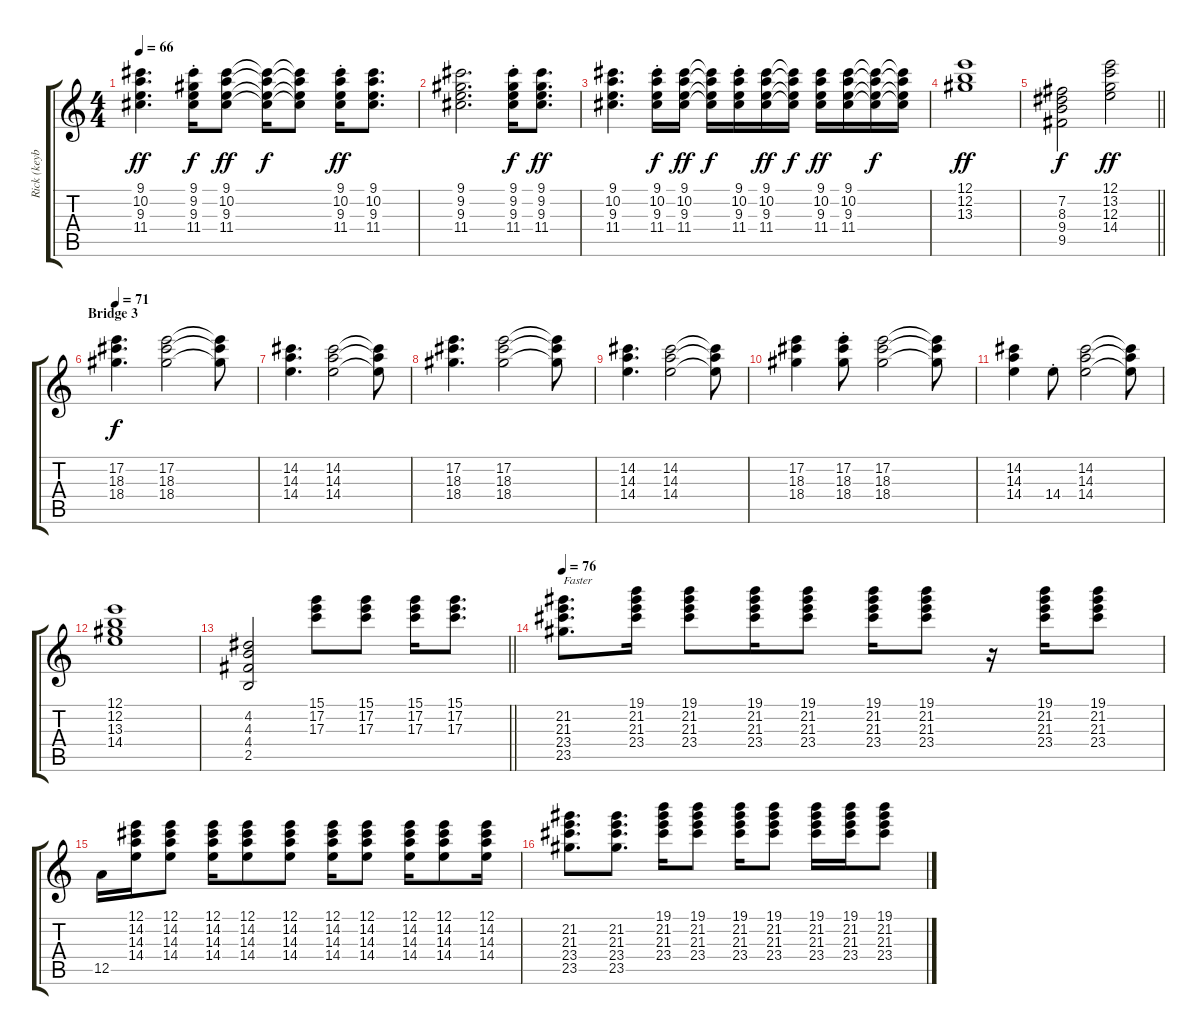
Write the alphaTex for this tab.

\track ("Rick (keyboard 1 - up.manual)" "Rick (keyb") {instrument drawbarorgan}
\staff {score tabs}
\tuning (E5 B4 G4 D4 A3 E3) {hide}
\ts (4 4)
\tempo 66
\clef g2
\ks c
(9.1 10.2 9.3 11.4).4{d dy ff} (9.1{st} 9.2{st} 9.3{st} 11.4{st}).16{dy f} (9.1 10.2 9.3 11.4).8{dy ff} (9.1{t} 10.2{t} 9.3{t} 11.4{t}).16{dy f} (9.1{t} 10.2{t} 9.3{t} 11.4{t}).8 (9.1{st} 10.2{st} 9.3{st} 11.4{st}).16{dy ff} (9.1 10.2 9.3 11.4).8{d} |
(9.1 9.2 9.3 11.4).2{d} (9.1{st} 9.2{st} 9.3{st} 11.4{st}).16{dy f} (9.1 9.2 9.3 11.4).8{d dy ff} |
(9.1 10.2 9.3 11.4).4{d} (9.1{st} 10.2{st} 9.3{st} 11.4{st}).16{dy f} (9.1 10.2 9.3 11.4).16{dy ff} (9.1{t} 10.2{t} 9.3{t} 11.4{t}).16{dy f} (9.1{st} 10.2{st} 9.3{st} 11.4{st}).16 (9.1 10.2 9.3 11.4).16{dy ff} (9.1{t} 10.2{t} 9.3{t} 11.4{t}).16{dy f} (9.1 10.2 9.3 11.4).16{dy ff} (9.1 10.2 9.3 11.4).16 (9.1{t} 10.2{t} 9.3{t} 11.4{t}).16{dy f} (9.1{t} 10.2{t} 9.3{t} 11.4{t}).16 |
(12.1 12.2 13.3).1{dy ff} |
\barLineRight lightlight
(7.2 8.3 9.4 9.5).2{dy f} (12.1 13.2 12.3 14.4).2{dy ff} |
\section ("" "Bridge 3")
\tempo 71
(17.2 18.3 18.4).4{d dy f} (17.2 18.3 18.4).2 (17.2{t} 18.3{t} 18.4{t}).8 |
(14.2 14.3 14.4).4{d} (14.2 14.3 14.4).2 (14.2{t} 14.3{t} 14.4{t}).8 |
(17.2 18.3 18.4).4{d} (17.2 18.3 18.4).2 (17.2{t} 18.3{t} 18.4{t}).8 |
(14.2 14.3 14.4).4{d} (14.2 14.3 14.4).2 (14.2{t} 14.3{t} 14.4{t}).8 |
(17.2 18.3 18.4).4 (17.2{st} 18.3{st} 18.4{st}).8 (17.2 18.3 18.4).2 (17.2{t} 18.3{t} 18.4{t}).8 |
(14.2 14.3 14.4).4 14.4{st}.8 (14.2 14.3 14.4).2 (14.2{t} 14.3{t} 14.4{t}).8 |
(12.1 12.2 13.3 14.4).1 |
\barLineRight lightlight
(4.2 4.3 4.4 2.5).2 (15.1 17.2 17.3).8 (15.1 17.2 17.3).8 (15.1 17.2 17.3).16 (15.1 17.2 17.3).8{d} |
\tempo 76
(21.2 21.3 23.4 23.5).8{d txt "Faster"} (19.1 21.2 21.3 23.4).16 (19.1 21.2 21.3 23.4).8 (19.1 21.2 21.3 23.4).16 (19.1 21.2 21.3 23.4).8 (19.1 21.2 21.3 23.4).16 (19.1 21.2 21.3 23.4).8 r.16 (19.1 21.2 21.3 23.4).16 (19.1 21.2 21.3 23.4).8 |
12.5.16 (12.1 14.2 14.3 14.4).16 (12.1 14.2 14.3 14.4).8 (12.1 14.2 14.3 14.4).16 (12.1 14.2 14.3 14.4).8 (12.1 14.2 14.3 14.4).8 (12.1 14.2 14.3 14.4).16 (12.1 14.2 14.3 14.4).8 (12.1 14.2 14.3 14.4).16 (12.1 14.2 14.3 14.4).8 (12.1 14.2 14.3 14.4).16 |
(21.2 21.3 23.4 23.5).8{d} (21.2 21.3 23.4 23.5).8{d} (19.1 21.2 21.3 23.4).16 (19.1 21.2 21.3 23.4).8 (19.1 21.2 21.3 23.4).16 (19.1 21.2 21.3 23.4).8 (19.1 21.2 21.3 23.4).16 (19.1 21.2 21.3 23.4).16 (19.1 21.2 21.3 23.4).8
